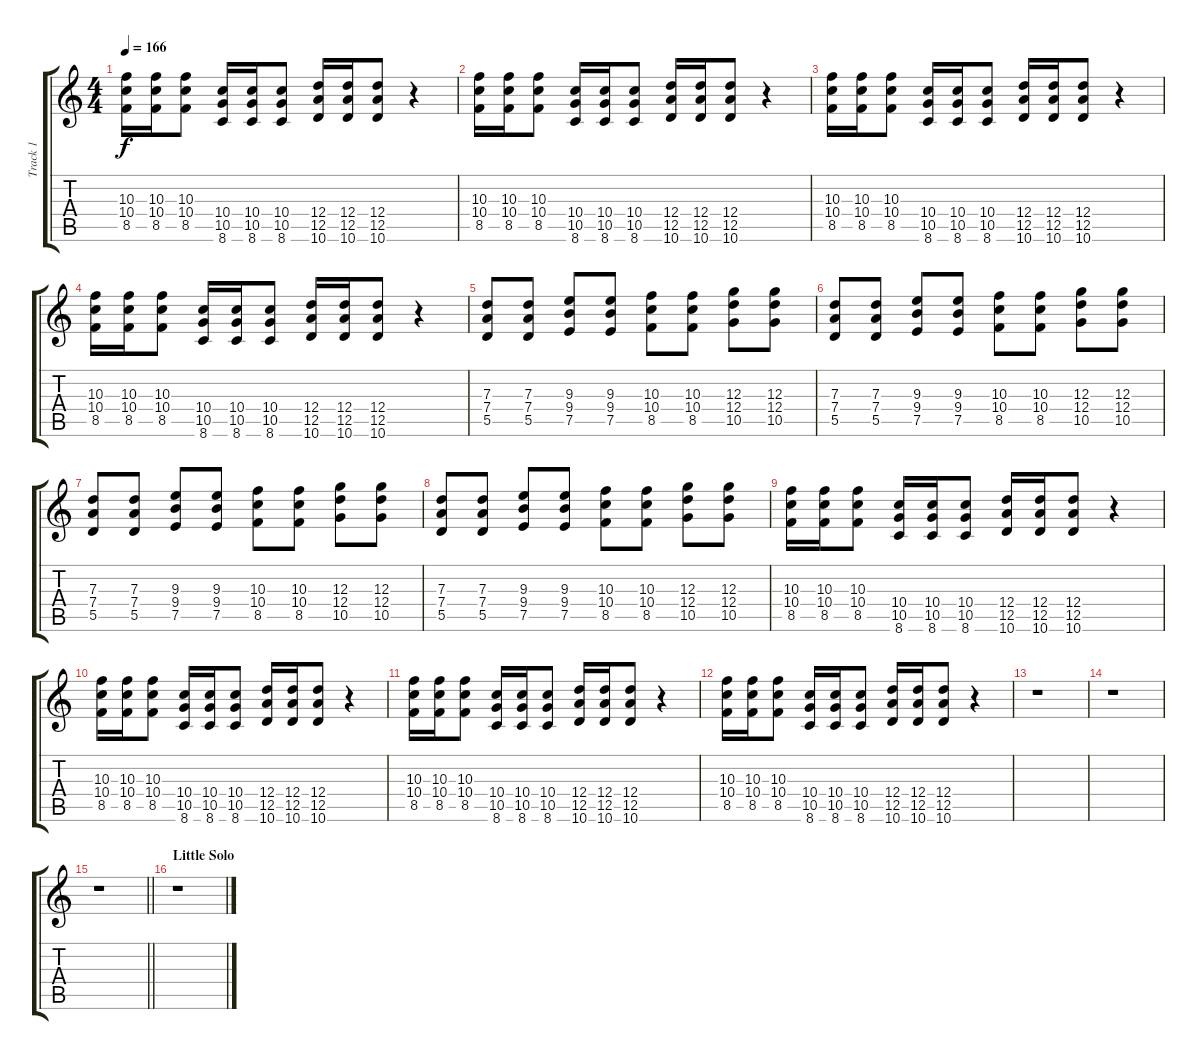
\track ("Track 1" "Track 1") {instrument overdrivenguitar}
\staff {score tabs}
\tuning (E4 B3 G3 D3 A2 E2) {hide}
\ts (4 4)
\tempo 166
\clef g2
\ks c
(10.3 10.4 8.5).16{dy f} (10.3 10.4 8.5).16 (10.3 10.4 8.5).8 (10.4 10.5 8.6).16 (10.4 10.5 8.6).16 (10.4 10.5 8.6).8 (12.4 12.5 10.6).16 (12.4 12.5 10.6).16 (12.4 12.5 10.6).8 r.4 |
(10.3 10.4 8.5).16 (10.3 10.4 8.5).16 (10.3 10.4 8.5).8 (10.4 10.5 8.6).16 (10.4 10.5 8.6).16 (10.4 10.5 8.6).8 (12.4 12.5 10.6).16 (12.4 12.5 10.6).16 (12.4 12.5 10.6).8 r.4 |
(10.3 10.4 8.5).16 (10.3 10.4 8.5).16 (10.3 10.4 8.5).8 (10.4 10.5 8.6).16 (10.4 10.5 8.6).16 (10.4 10.5 8.6).8 (12.4 12.5 10.6).16 (12.4 12.5 10.6).16 (12.4 12.5 10.6).8 r.4 |
(10.3 10.4 8.5).16 (10.3 10.4 8.5).16 (10.3 10.4 8.5).8 (10.4 10.5 8.6).16 (10.4 10.5 8.6).16 (10.4 10.5 8.6).8 (12.4 12.5 10.6).16 (12.4 12.5 10.6).16 (12.4 12.5 10.6).8 r.4 |
(7.3 7.4 5.5).8 (7.3 7.4 5.5).8 (9.3 9.4 7.5).8 (9.3 9.4 7.5).8 (10.3 10.4 8.5).8 (10.3 10.4 8.5).8 (12.3 12.4 10.5).8 (12.3 12.4 10.5).8 |
(7.3 7.4 5.5).8 (7.3 7.4 5.5).8 (9.3 9.4 7.5).8 (9.3 9.4 7.5).8 (10.3 10.4 8.5).8 (10.3 10.4 8.5).8 (12.3 12.4 10.5).8 (12.3 12.4 10.5).8 |
(7.3 7.4 5.5).8 (7.3 7.4 5.5).8 (9.3 9.4 7.5).8 (9.3 9.4 7.5).8 (10.3 10.4 8.5).8 (10.3 10.4 8.5).8 (12.3 12.4 10.5).8 (12.3 12.4 10.5).8 |
(7.3 7.4 5.5).8 (7.3 7.4 5.5).8 (9.3 9.4 7.5).8 (9.3 9.4 7.5).8 (10.3 10.4 8.5).8 (10.3 10.4 8.5).8 (12.3 12.4 10.5).8 (12.3 12.4 10.5).8 |
(10.3 10.4 8.5).16 (10.3 10.4 8.5).16 (10.3 10.4 8.5).8 (10.4 10.5 8.6).16 (10.4 10.5 8.6).16 (10.4 10.5 8.6).8 (12.4 12.5 10.6).16 (12.4 12.5 10.6).16 (12.4 12.5 10.6).8 r.4 |
(10.3 10.4 8.5).16 (10.3 10.4 8.5).16 (10.3 10.4 8.5).8 (10.4 10.5 8.6).16 (10.4 10.5 8.6).16 (10.4 10.5 8.6).8 (12.4 12.5 10.6).16 (12.4 12.5 10.6).16 (12.4 12.5 10.6).8 r.4 |
(10.3 10.4 8.5).16 (10.3 10.4 8.5).16 (10.3 10.4 8.5).8 (10.4 10.5 8.6).16 (10.4 10.5 8.6).16 (10.4 10.5 8.6).8 (12.4 12.5 10.6).16 (12.4 12.5 10.6).16 (12.4 12.5 10.6).8 r.4 |
(10.3 10.4 8.5).16 (10.3 10.4 8.5).16 (10.3 10.4 8.5).8 (10.4 10.5 8.6).16 (10.4 10.5 8.6).16 (10.4 10.5 8.6).8 (12.4 12.5 10.6).16 (12.4 12.5 10.6).16 (12.4 12.5 10.6).8 r.4 |
r.1 |
r.1 |
\barLineRight lightlight
r.1 |
\section ("" "Little Solo")
r.1
